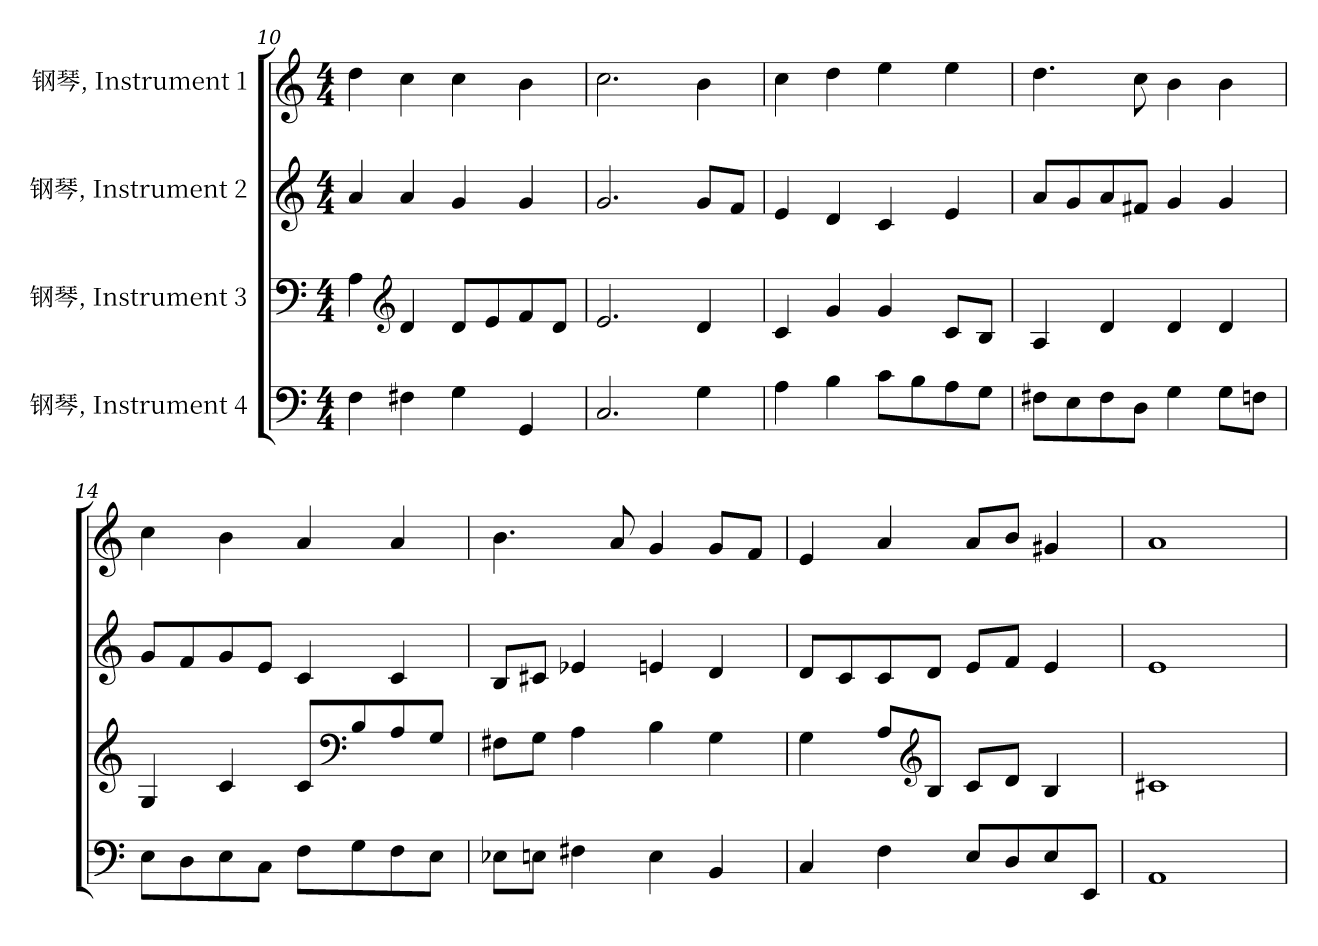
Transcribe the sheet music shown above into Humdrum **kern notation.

**kern	**kern	**kern	**kern
*part4	*part3	*part2	*part1
*staff4	*staff3	*staff2	*staff1
*I"钢琴, Instrument 4	*I"钢琴, Instrument 3	*I"钢琴, Instrument 2	*I"钢琴, Instrument 1
*clefF4	*clefF4	*clefG2	*clefG2
*k[]	*k[]	*k[]	*k[]
*M4/4	*M4/4	*M4/4	*M4/4
=10	=10	=10	=10
4F\	4A\	4a/	4dd\
*	*clefG2	*	*
4F#X\	4d/	4a/	4cc\
4G\	8d/L	4g/	4cc\
.	8e/	.	.
4GG/	8f/	4g/	4b\
.	8d/J	.	.
=11	=11	=11	=11
2.C/	2.e/	2.g/	2.cc\
4G\	4d/	8g/L	4b\
.	.	8f/J	.
!!LO:LB:g=z
=12	=12	=12	=12
4A\	4c/	4e/	4cc\
4B\	4g/	4d/	4dd\
8c\L	4g/	4c/	4ee\
8B\	.	.	.
8A\	8c/L	4e/	4ee\
8G\J	8B/J	.	.
=13	=13	=13	=13
8F#X\L	4A/	8a/L	4.dd\
8E\	.	8g/	.
8F#\	4d/	8a/	.
8D\J	.	8f#X/J	8cc\
4G\	4d/	4g/	4b\
8G\L	4d/	4g/	4b\
8Fn\J	.	.	.
=14	=14	=14	=14
8E\L	4G/	8g/L	4cc\
8D\	.	8f/	.
8E\	4c/	8g/	4b\
8C\J	.	8e/J	.
8F\L	8c/L	4c/	4a/
*	*clefF4	*	*
8G\	8B/	.	.
8F\	8A/	4c/	4a/
8E\J	8G/J	.	.
=15	=15	=15	=15
8E-X\L	8F#X\L	8B/L	4.b\
8En\J	8G\J	8c#X/J	.
4F#X\	4A\	4e-X/	.
.	.	.	8a/
4E\	4B\	4en/	4g/
4BB/	4G\	4d/	8g/L
.	.	.	8f/J
!!LO:PB:g=z
=16	=16	=16	=16
4C/	4G\	8d/L	4e/
.	.	8c/	.
4F\	8A/L	8c/	4a/
*	*clefG2	*	*
.	8B/J	8d/J	.
8E/L	8c/L	8e/L	8a/L
8D/	8d/J	8f/J	8b/J
8E/	4B/	4e/	4g#X/
8EE/J	.	.	.
=17	=17	=17	=17
1AA	1c#X	1e	1a
=	=	=	=
*-	*-	*-	*-
